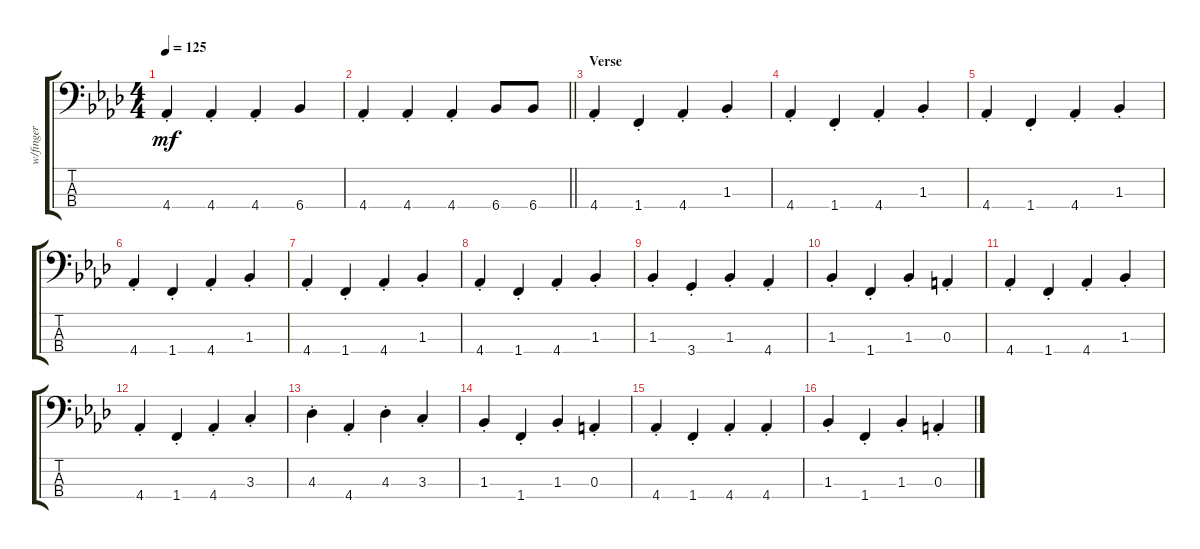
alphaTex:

\track ("w/finger" "w/finger") {instrument electricbassfinger}
\staff {score tabs}
\tuning (G2 D2 A1 E1) {hide}
\ts (4 4)
\tempo 125
\clef f4
\ks ab
4.4{st}.4{dy mf} 4.4{st}.4 4.4{st}.4 6.4.4 |
\barLineRight lightlight
4.4{st}.4 4.4{st}.4 4.4{st}.4 6.4.8 6.4.8 |
\section ("" "Verse")
4.4{st}.4 1.4{st}.4 4.4{st}.4 1.3{st}.4 |
4.4{st}.4 1.4{st}.4 4.4{st}.4 1.3{st}.4 |
4.4{st}.4 1.4{st}.4 4.4{st}.4 1.3{st}.4 |
4.4{st}.4 1.4{st}.4 4.4{st}.4 1.3{st}.4 |
4.4{st}.4 1.4{st}.4 4.4{st}.4 1.3{st}.4 |
4.4{st}.4 1.4{st}.4 4.4{st}.4 1.3{st}.4 |
1.3{st}.4 3.4{st}.4 1.3{st}.4 4.4{st}.4 |
1.3{st}.4 1.4{st}.4 1.3{st}.4 0.3{st}.4 |
4.4{st}.4 1.4{st}.4 4.4{st}.4 1.3{st}.4 |
4.4{st}.4 1.4{st}.4 4.4{st}.4 3.3{st}.4 |
4.3{st}.4 4.4{st}.4 4.3{st}.4 3.3{st}.4 |
1.3{st}.4 1.4{st}.4 1.3{st}.4 0.3{st}.4 |
4.4{st}.4 1.4{st}.4 4.4{st}.4 4.4{st}.4 |
1.3{st}.4 1.4{st}.4 1.3{st}.4 0.3{st}.4
